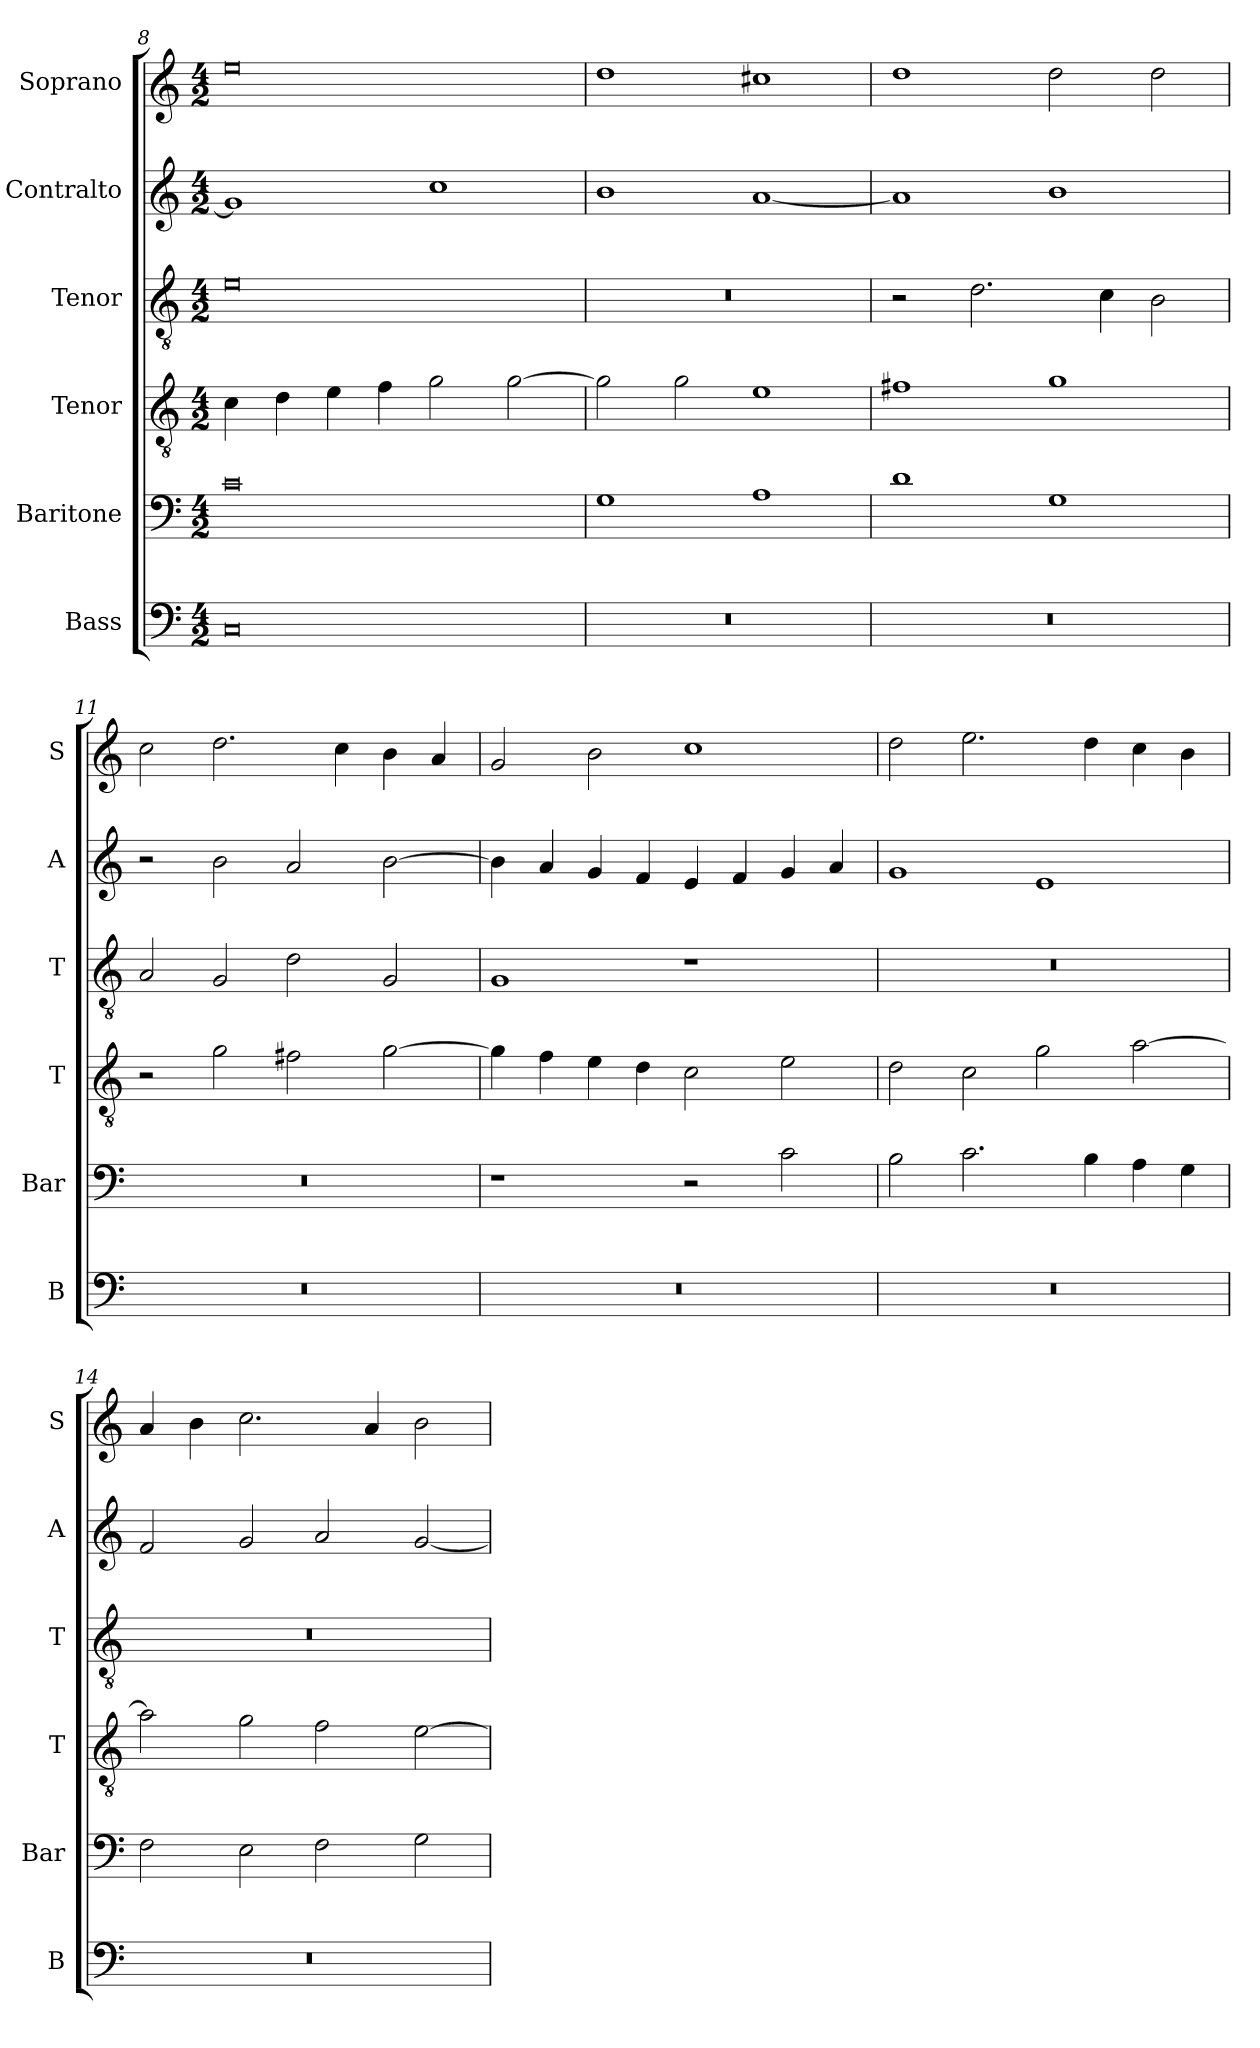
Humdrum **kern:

**kern	**kern	**kern	**kern	**kern	**kern
*part6	*part5	*part4	*part3	*part2	*part1
*staff6	*staff5	*staff4	*staff3	*staff2	*staff1
*I"Bass	*I"Baritone	*I"Tenor	*I"Tenor	*I"Contralto	*I"Soprano
*I'B	*I'Bar	*I'T	*I'T	*I'A	*I'S
*clefF4	*clefF4	*clefGv2	*clefGv2	*clefG2	*clefG2
*k[]	*k[]	*k[]	*k[]	*k[]	*k[]
*G:mix	*G:mix	*G:mix	*G:mix	*G:mix	*G:mix
*M4/2	*M4/2	*M4/2	*M4/2	*M4/2	*M4/2
=8	=8	=8	=8	=8	=8
0C	0c	4c	0e	1g]	0ee
.	.	4d	.	.	.
.	.	4e	.	.	.
.	.	4f	.	.	.
.	.	2g	.	1cc	.
.	.	[2g	.	.	.
=9	=9	=9	=9	=9	=9
0r	1G	2g]	0r	1b	1dd
.	.	2g	.	.	.
.	1A	1e	.	[1a	1cc#X
=10	=10	=10	=10	=10	=10
0r	1d	1f#X	2r	1a]	1dd
.	.	.	2.d	.	.
.	1G	1g	.	1b	2dd
.	.	.	4c	.	.
.	.	.	2B	.	2dd
=11	=11	=11	=11	=11	=11
0r	0r	2r	2A	2r	2cc
.	.	2g	2G	2b	2.dd
.	.	2f#X	2d	2a	.
.	.	.	.	.	4cc
.	.	[2g	2G	[2b	4b
.	.	.	.	.	4a
=12	=12	=12	=12	=12	=12
0r	1r	4g]	1G	4b]	2g
.	.	4f	.	4a	.
.	.	4e	.	4g	2b
.	.	4d	.	4f	.
.	2r	2c	1r	4e	1cc
.	.	.	.	4f	.
.	2c	2e	.	4g	.
.	.	.	.	4a	.
=13	=13	=13	=13	=13	=13
0r	2B	2d	0r	1g	2dd
.	2.c	2c	.	.	2.ee
.	.	2g	.	1e	.
.	4B	.	.	.	4dd
.	4A	[2a	.	.	4cc
.	4G	.	.	.	4b
=14	=14	=14	=14	=14	=14
0r	2F	2a]	0r	2f	4a
.	.	.	.	.	4b
.	2E	2g	.	2g	2.cc
.	2F	2f	.	2a	.
.	.	.	.	.	4a
.	2G	[2e	.	[2g	2b
=	=	=	=	=	=
*-	*-	*-	*-	*-	*-
